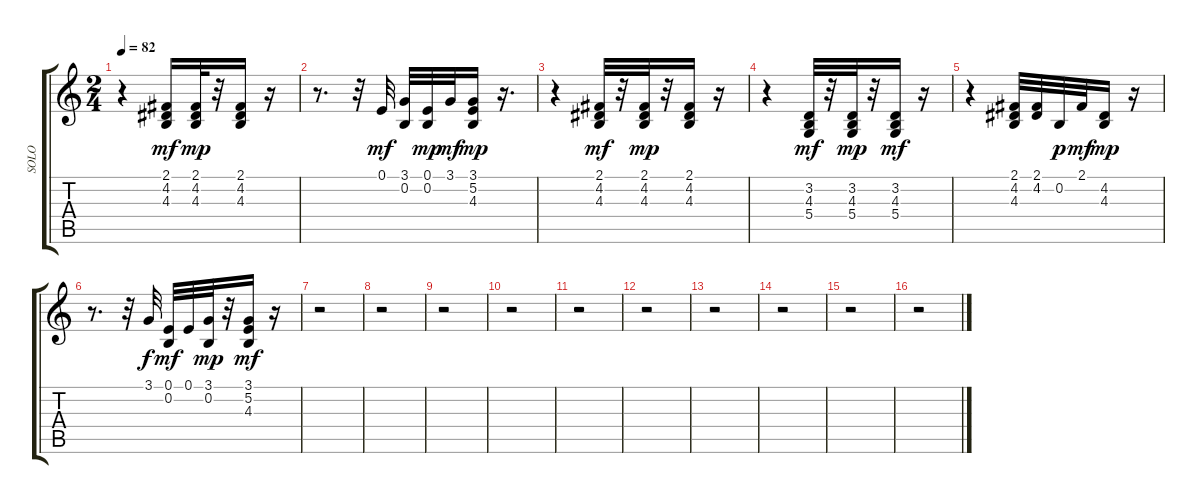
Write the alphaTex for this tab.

\track ("SOLO" "SOLO") {instrument recorder}
\staff {score tabs}
\tuning (E4 B3 G3 D3 A2 E2) {hide}
\ts (2 4)
\tempo 82
\clef g2
\ks c
r.4{dy mf} (2.1 4.2 4.3).16 (2.1 4.2 4.3).32{dy mp} r.32 (2.1 4.2 4.3).16 r.16 |
r.8{d} r.32 0.1.32{dy mf} (3.1 0.2).32 (0.1 0.2).32{dy mp} 3.1.32{dy mf} (3.1 5.2 4.3).16{dy mp} r.16{d} |
r.4 (2.1 4.2 4.3).32{dy mf} r.32 (2.1 4.2 4.3).32{dy mp} r.32 (2.1 4.2 4.3).16 r.16 |
r.4 (3.2 4.3 5.4).32{dy mf} r.32 (3.2 4.3 5.4).32{dy mp} r.32 (3.2 4.3 5.4).16{dy mf} r.16 |
r.4 (2.1 4.2 4.3).32 (2.1 4.2).32 0.2.32{dy p} 2.1.32{dy mf} (4.2 4.3).16{dy mp} r.16 |
r.8{d} r.32 3.1.32{dy f} (0.1 0.2).32{dy mf} 0.1.32 (3.1 0.2).32{dy mp} r.32 (3.1 5.2 4.3).16{dy mf} r.16 |
r.2 |
r.2 |
r.2 |
r.2 |
r.2 |
r.2 |
r.2 |
r.2 |
r.2 |
r.2
